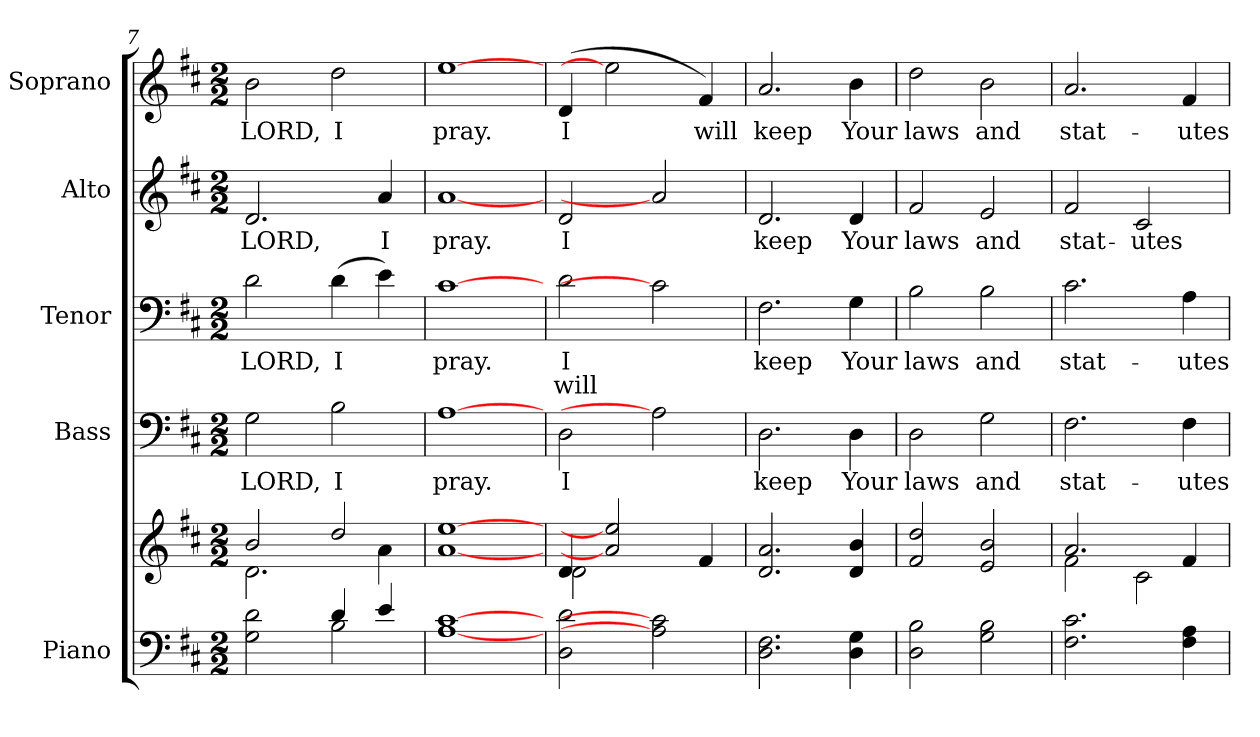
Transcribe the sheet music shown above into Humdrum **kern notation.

**kern	**kern	**kern	**text	**kern	**text	**text	**kern	**text	**kern	**text
*part5	*part5	*part4	*part4	*part3	*part3	*part3	*part2	*part2	*part1	*part1
*staff6	*staff5	*staff4	*staff4	*staff3	*staff3	*staff3	*staff2	*staff2	*staff1	*staff1
*I"Piano	*	*I"Bass	*	*I"Tenor	*	*	*I"Alto	*	*I"Soprano	*
*I'Pno.	*	*I'B.	*	*I'T.	*	*	*I'A.	*	*I'S.	*
!!LO:PB:g=z
*clefF4	*clefG2	*clefF4	*	*clefF4	*	*	*clefG2	*	*clefG2	*
*k[f#c#]	*k[f#c#]	*k[f#c#]	*	*k[f#c#]	*	*	*k[f#c#]	*	*k[f#c#]	*
*D:	*D:	*D:	*	*D:	*	*	*D:	*	*D:	*
*M2/2	*M2/2	*M2/2	*	*M2/2	*	*	*M2/2	*	*M2/2	*
=7	=7	=7	=7	=7	=7	=7	=7	=7	=7	=7
*^	*^	*	*	*	*	*	*	*	*	*
!	!	!	!	!	!LO:LY:b:color=#000000	!	!	!	!	!	!	!
!	!	!	!	!	!	!	!LO:LY:b:color=#000000	!	!	!	!	!
!	!	!	!	!	!	!	!	!	!	!LO:LY:b:color=#000000	!	!
!	!	!	!	!	!	!	!	!	!	!	!	!LO:LY:b:color=#000000
2Gi\ 2di	2ryy	2bi/	2.di\	2Gi\	LORD,	2di\	LORD,	.	2.di/	LORD,	2bi\	LORD,
!	!	!	!	!	!LO:LY:b:color=#000000	!	!	!	!	!	!	!
!	!	!	!	!	!	!	!LO:LY:b:color=#000000	!	!	!	!	!
!	!	!	!	!	!	!	!	!	!	!	!	!LO:LY:b:color=#000000
4di/	2Bi\	2ddi/	.	2Bi\	I	(4di\	I	.	.	.	2ddi\	I
!	!	!	!	!	!	!	!	!	!	!LO:LY:b:color=#000000	!	!
4ei/	.	.	4ai\	.	.	4ei\)	.	.	4ai/	I	.	.
*v	*v	*	*	*	*	*	*	*	*	*	*	*
*	*v	*v	*	*	*	*	*	*	*	*	*
=8	=8	=8	=8	=8	=8	=8	=8	=8	=8	=8
*	*^	*	*	*	*	*	*	*	*	*
!	!	!	!	!LO:LY:b:color=#000000	!	!	!	!	!	!	!
*	*v	*v	*	*	*	*	*	*	*	*	*
*	*^	*	*	*	*	*	*	*	*	*
!	!	!	!	!	!	!LO:LY:b:color=#000000	!	!	!	!	!
*	*v	*v	*	*	*	*	*	*	*	*	*
*	*^	*	*	*	*	*	*	*	*	*
!	!	!	!	!	!	!	!	!	!LO:LY:b:color=#000000	!	!
*	*v	*v	*	*	*	*	*	*	*	*	*
*	*^	*	*	*	*	*	*	*	*	*
!	!	!	!	!	!	!	!	!	!	!	!LO:LY:b:color=#000000
*	*v	*v	*	*	*	*	*	*	*	*	*
[1Ai [1c#i	[1ai [1eei	[1Ai	pray.	[1c#i	pray.	.	[1ai	pray.	[1eei	pray.
=9	=9	=9	=9	=9	=9	=9	=9	=9	=9	=9
*	*^	*	*	*	*	*	*	*	*	*
!	!	!	!	!LO:LY:b:color=#000000	!	!	!	!	!	!	!
!	!	!	!	!	!	!LO:LY:b:color=#000000	!LO:LY:b:color=#000000	!	!	!	!
!	!	!	!	!	!	!	!	!	!LO:LY:b:color=#000000	!	!
!	!	!	!	!	!	!	!	!	!	!	!LO:LY:b:color=#000000
2Di\ 2di	4di/	2di\	2Di\	I	2di\	I	will	2di/	I	(4di/	I
.	2ai] 2eei]	.	.	.	.	.	.	.	.	2eei]	.
2Ai] 2c#i]	.	2ryy	2Ai]	.	2c#i]	.	.	2ai]	.	.	.
!	!	!	!	!	!	!	!	!	!	!	!LO:LY:b:color=#000000
.	4f#i/	.	.	.	.	.	.	.	.	4f#i/)	will
*	*v	*v	*	*	*	*	*	*	*	*	*
=10	=10	=10	=10	=10	=10	=10	=10	=10	=10	=10
!	!	!	!LO:LY:b:color=#000000	!	!	!	!	!	!	!
!	!	!	!	!	!LO:LY:b:color=#000000	!	!	!	!	!
!	!	!	!	!	!	!	!	!LO:LY:b:color=#000000	!	!
!	!	!	!	!	!	!	!	!	!	!LO:LY:b:color=#000000
2.Di\ 2.F#i	2.di/ 2.ai	2.Di\	keep	2.F#i\	keep	.	2.di/	keep	2.ai/	keep
!	!	!	!LO:LY:b:color=#000000	!	!	!	!	!	!	!
!	!	!	!	!	!LO:LY:b:color=#000000	!	!	!	!	!
!	!	!	!	!	!	!	!	!LO:LY:b:color=#000000	!	!
!	!	!	!	!	!	!	!	!	!	!LO:LY:b:color=#000000
4Di\ 4Gi	4di/ 4bi	4Di\	Your	4Gi\	Your	.	4di/	Your	4bi\	Your
=11	=11	=11	=11	=11	=11	=11	=11	=11	=11	=11
!	!	!	!LO:LY:b:color=#000000	!	!	!	!	!	!	!
!	!	!	!	!	!LO:LY:b:color=#000000	!	!	!	!	!
!	!	!	!	!	!	!	!	!LO:LY:b:color=#000000	!	!
!	!	!	!	!	!	!	!	!	!	!LO:LY:b:color=#000000
2Di\ 2Bi	2f#i/ 2ddi	2Di\	laws	2Bi\	laws	.	2f#i/	laws	2ddi\	laws
!	!	!	!LO:LY:b:color=#000000	!	!	!	!	!	!	!
!	!	!	!	!	!LO:LY:b:color=#000000	!	!	!	!	!
!	!	!	!	!	!	!	!	!LO:LY:b:color=#000000	!	!
!	!	!	!	!	!	!	!	!	!	!LO:LY:b:color=#000000
2Gi\ 2Bi	2ei/ 2bi	2Gi\	and	2Bi\	and	.	2ei/	and	2bi\	and
=12	=12	=12	=12	=12	=12	=12	=12	=12	=12	=12
*	*^	*	*	*	*	*	*	*	*	*
!	!	!	!	!LO:LY:b:color=#000000	!	!	!	!	!	!	!
!	!	!	!	!	!	!LO:LY:b:color=#000000	!	!	!	!	!
!	!	!	!	!	!	!	!	!	!LO:LY:b:color=#000000	!	!
!	!	!	!	!	!	!	!	!	!	!	!LO:LY:b:color=#000000
2.F#i\ 2.c#i	2.ai/	2f#i\	2.F#i\	stat-	2.c#i\	stat-	.	2f#i/	stat-	2.ai/	stat-
!	!	!	!	!	!	!	!	!	!LO:LY:b:color=#000000	!	!
.	.	2c#i\	.	.	.	.	.	2c#i/	-utes	.	.
!	!	!	!	!LO:LY:b:color=#000000	!	!	!	!	!	!	!
!	!	!	!	!	!	!LO:LY:b:color=#000000	!	!	!	!	!
!	!	!	!	!	!	!	!	!	!	!	!LO:LY:b:color=#000000
4F#i\ 4Ai	4f#i/	.	4F#i\	-utes	4Ai\	-utes	.	.	.	4f#i/	-utes
*	*v	*v	*	*	*	*	*	*	*	*	*
=	=	=	=	=	=	=	=	=	=	=
*-	*-	*-	*-	*-	*-	*-	*-	*-	*-	*-
